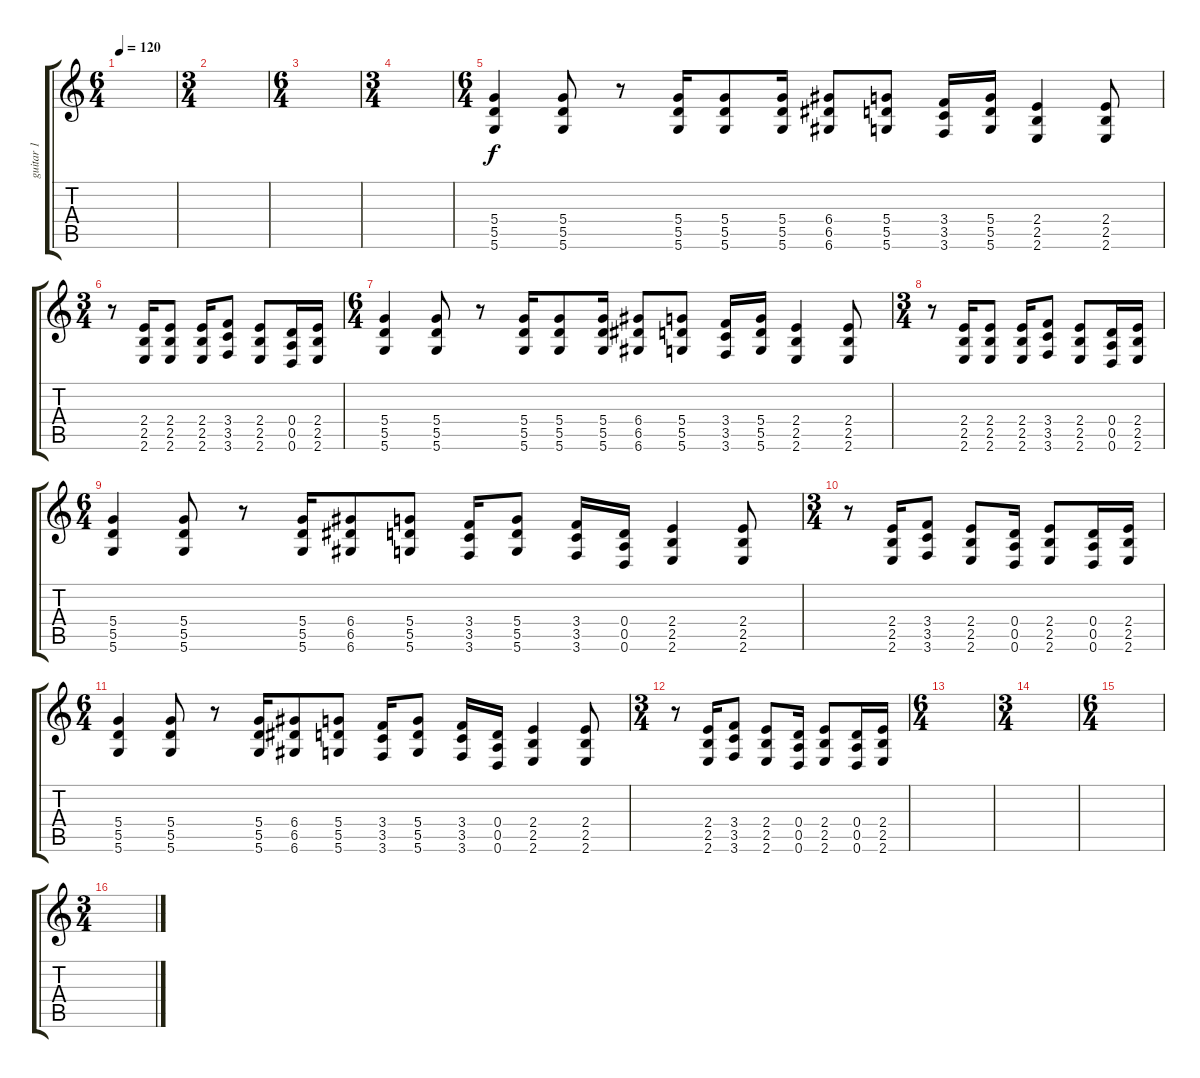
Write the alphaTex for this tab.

\track ("guitar 1" "guitar 1") {instrument overdrivenguitar}
\staff {score tabs}
\tuning (E4 B3 G3 D3 A2 D2) {hide}
\ts (6 4)
\tempo 120
\clef g2
\ks c
|
\ts (3 4)
|
\ts (6 4)
|
\ts (3 4)
|
\ts (6 4)
(5.4 5.5 5.6).4 (5.4 5.5 5.6).8 r.8 (5.4 5.5 5.6).16 (5.4 5.5 5.6).8 (5.4 5.5 5.6).16 (6.4 6.5 6.6).8 (5.4 5.5 5.6).8 (3.4 3.5 3.6).16 (5.4 5.5 5.6).16 (2.4 2.5 2.6).4 (2.4 2.5 2.6).8 |
\ts (3 4)
r.8 (2.4 2.5 2.6).16 (2.4 2.5 2.6).8 (2.4 2.5 2.6).16 (3.4 3.5 3.6).8 (2.4 2.5 2.6).8 (0.4 0.5 0.6).16 (2.4 2.5 2.6).16 |
\ts (6 4)
(5.4 5.5 5.6).4 (5.4 5.5 5.6).8 r.8 (5.4 5.5 5.6).16 (5.4 5.5 5.6).8 (5.4 5.5 5.6).16 (6.4 6.5 6.6).8 (5.4 5.5 5.6).8 (3.4 3.5 3.6).16 (5.4 5.5 5.6).16 (2.4 2.5 2.6).4 (2.4 2.5 2.6).8 |
\ts (3 4)
r.8 (2.4 2.5 2.6).16 (2.4 2.5 2.6).8 (2.4 2.5 2.6).16 (3.4 3.5 3.6).8 (2.4 2.5 2.6).8 (0.4 0.5 0.6).16 (2.4 2.5 2.6).16 |
\ts (6 4)
(5.4 5.5 5.6).4 (5.4 5.5 5.6).8 r.8 (5.4 5.5 5.6).16 (6.4 6.5 6.6).8 (5.4 5.5 5.6).8 (3.4 3.5 3.6).16 (5.4 5.5 5.6).8 (3.4 3.5 3.6).16 (0.4 0.5 0.6).16 (2.4 2.5 2.6).4 (2.4 2.5 2.6).8 |
\ts (3 4)
r.8 (2.4 2.5 2.6).16 (3.4 3.5 3.6).8 (2.4 2.5 2.6).8 (0.4 0.5 0.6).16 (2.4 2.5 2.6).8 (0.4 0.5 0.6).16 (2.4 2.5 2.6).16 |
\ts (6 4)
(5.4 5.5 5.6).4 (5.4 5.5 5.6).8 r.8 (5.4 5.5 5.6).16 (6.4 6.5 6.6).8 (5.4 5.5 5.6).8 (3.4 3.5 3.6).16 (5.4 5.5 5.6).8 (3.4 3.5 3.6).16 (0.4 0.5 0.6).16 (2.4 2.5 2.6).4 (2.4 2.5 2.6).8 |
\ts (3 4)
r.8 (2.4 2.5 2.6).16 (3.4 3.5 3.6).8 (2.4 2.5 2.6).8 (0.4 0.5 0.6).16 (2.4 2.5 2.6).8 (0.4 0.5 0.6).16 (2.4 2.5 2.6).16 |
\ts (6 4)
|
\ts (3 4)
|
\ts (6 4)
|
\ts (3 4)
